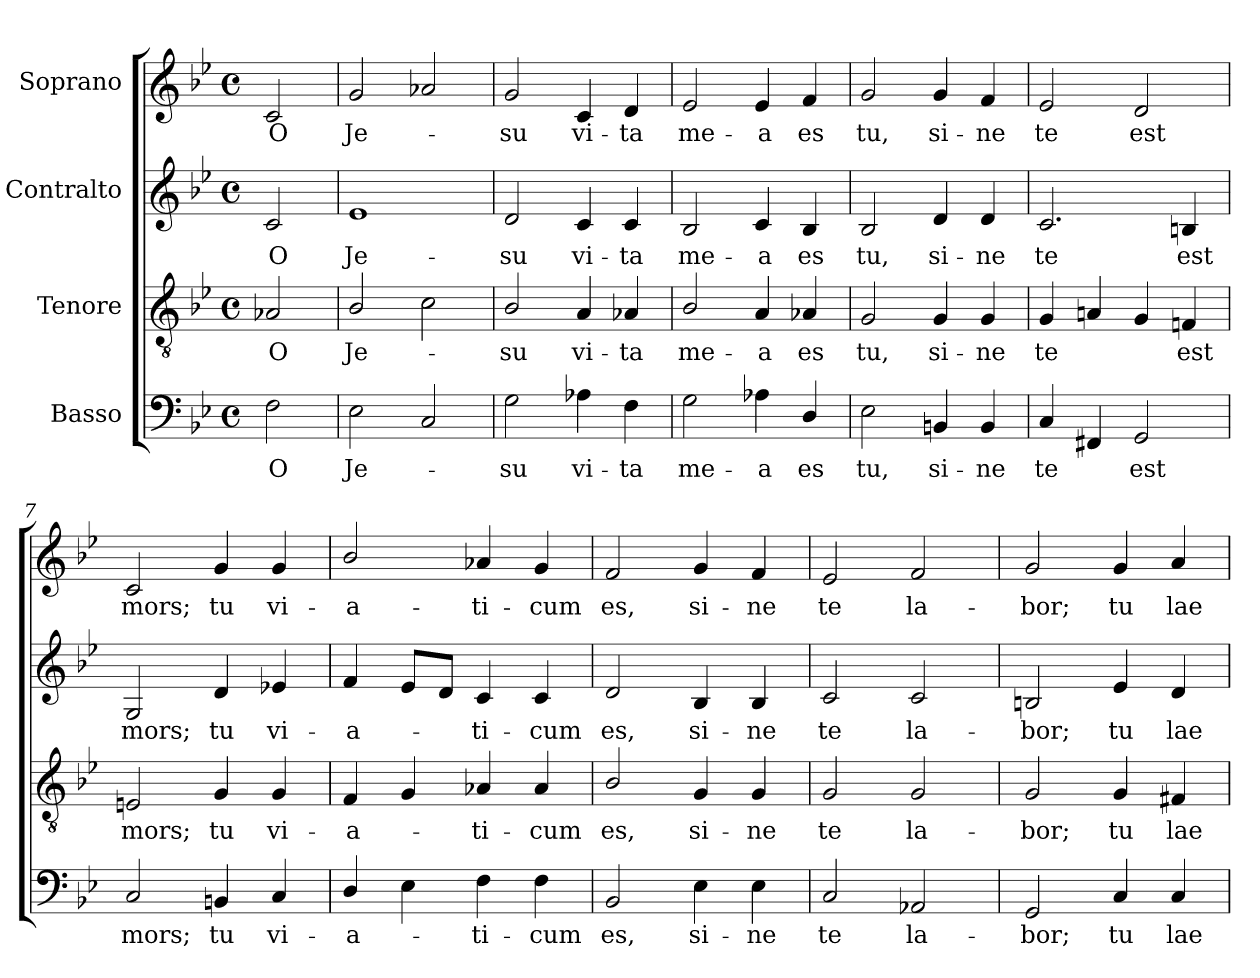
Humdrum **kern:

**kern	**text	**kern	**text	**kern	**text	**kern	**text
*part4	*part4	*part3	*part3	*part2	*part2	*part1	*part1
*staff4	*staff4	*staff3	*staff3	*staff2	*staff2	*staff1	*staff1
*I"Basso	*	*I"Tenore	*	*I"Contralto	*	*I"Soprano	*
*clefF4	*	*clefGv2	*	*clefG2	*	*clefG2	*
*k[b-e-]	*	*k[b-e-]	*	*k[b-e-]	*	*k[b-e-]	*
*B-:	*	*B-:	*	*B-:	*	*B-:	*
*M4/4	*	*M4/4	*	*M4/4	*	*M4/4	*
*met(c)	*	*met(c)	*	*met(c)	*	*met(c)	*
=1	=1	=1	=1	=1	=1	=1	=1
!	!LO:LY:b	!	!LO:LY:b	!	!LO:LY:b	!	!LO:LY:b
2F\	O	2A-X/	O	2c/	O	2c/	O
=2	=2	=2	=2	=2	=2	=2	=2
!	!LO:LY:b	!	!LO:LY:b	!	!LO:LY:b	!	!LO:LY:b
2E-\	Je-	2B-/	Je-	1e-	Je-	2g/	Je-
2C/	.	2c\	.	.	.	2a-X/	.
=3	=3	=3	=3	=3	=3	=3	=3
!	!LO:LY:b	!	!LO:LY:b	!	!LO:LY:b	!	!LO:LY:b
2G\	-su	2B-/	-su	2d/	-su	2g/	-su
!	!LO:LY:b	!	!LO:LY:b	!	!LO:LY:b	!	!LO:LY:b
4A-X\	vi-	4A/	vi-	4c/	vi-	4c/	vi-
!	!LO:LY:b	!	!LO:LY:b	!	!LO:LY:b	!	!LO:LY:b
4F\	-ta	4A-X/	-ta	4c/	-ta	4d/	-ta
=4	=4	=4	=4	=4	=4	=4	=4
!	!LO:LY:b	!	!LO:LY:b	!	!LO:LY:b	!	!LO:LY:b
2G\	me-	2B-/	me-	2B-/	me-	2e-/	me-
!	!LO:LY:b	!	!LO:LY:b	!	!LO:LY:b	!	!LO:LY:b
4A-X\	-a	4A/	-a	4c/	-a	4e-/	-a
!	!LO:LY:b	!	!LO:LY:b	!	!LO:LY:b	!	!LO:LY:b
4D/	es	4A-X/	es	4B-/	es	4f/	es
=5	=5	=5	=5	=5	=5	=5	=5
!	!LO:LY:b	!	!LO:LY:b	!	!LO:LY:b	!	!LO:LY:b
2E-\	tu,	2G/	tu,	2B-/	tu,	2g/	tu,
!	!LO:LY:b	!	!LO:LY:b	!	!LO:LY:b	!	!LO:LY:b
4BBn/	si-	4G/	si-	4d/	si-	4g/	si-
!	!LO:LY:b	!	!LO:LY:b	!	!LO:LY:b	!	!LO:LY:b
4BB/	-ne	4G/	-ne	4d/	-ne	4f/	-ne
=6	=6	=6	=6	=6	=6	=6	=6
!	!LO:LY:b	!	!LO:LY:b	!	!LO:LY:b	!	!LO:LY:b
4C/	te	4G/	te	2.c/	te	2e-/	te
4FF#X/	.	4An/	.	.	.	.	.
!	!LO:LY:b	!	!	!	!	!	!LO:LY:b
2GG/	est	4G/	.	.	.	2d/	est
!	!	!	!LO:LY:b	!	!LO:LY:b	!	!
.	.	4Fn/	est	4Bn/	est	.	.
=7	=7	=7	=7	=7	=7	=7	=7
!	!LO:LY:b	!	!LO:LY:b	!	!LO:LY:b	!	!LO:LY:b
2C/	mors;	2En/	mors;	2G/	mors;	2c/	mors;
!	!LO:LY:b	!	!LO:LY:b	!	!LO:LY:b	!	!LO:LY:b
4BBn/	tu	4G/	tu	4d/	tu	4g/	tu
!	!LO:LY:b	!	!LO:LY:b	!	!LO:LY:b	!	!LO:LY:b
4C/	vi-	4G/	vi-	4e-X/	vi-	4g/	vi-
!!LO:LB:g=z
=8	=8	=8	=8	=8	=8	=8	=8
!	!LO:LY:b	!	!LO:LY:b	!	!LO:LY:b	!	!LO:LY:b
4D/	-a-	4F/	-a-	4f/	-a-	2b-/	-a-
4E-\	.	4G/	.	8e-/L	.	.	.
.	.	.	.	8d/J	.	.	.
!	!LO:LY:b	!	!LO:LY:b	!	!LO:LY:b	!	!LO:LY:b
4F\	-ti-	4A-X/	-ti-	4c/	-ti-	4a-X/	-ti-
!	!LO:LY:b	!	!LO:LY:b	!	!LO:LY:b	!	!LO:LY:b
4F\	-cum	4A-/	-cum	4c/	-cum	4g/	-cum
=9	=9	=9	=9	=9	=9	=9	=9
!	!LO:LY:b	!	!LO:LY:b	!	!LO:LY:b	!	!LO:LY:b
2BB-/	es,	2B-/	es,	2d/	es,	2f/	es,
!	!LO:LY:b	!	!LO:LY:b	!	!LO:LY:b	!	!LO:LY:b
4E-\	si-	4G/	si-	4B-/	si-	4g/	si-
!	!LO:LY:b	!	!LO:LY:b	!	!LO:LY:b	!	!LO:LY:b
4E-\	-ne	4G/	-ne	4B-/	-ne	4f/	-ne
=10	=10	=10	=10	=10	=10	=10	=10
!	!LO:LY:b	!	!LO:LY:b	!	!LO:LY:b	!	!LO:LY:b
2C/	te	2G/	te	2c/	te	2e-/	te
!	!LO:LY:b	!	!LO:LY:b	!	!LO:LY:b	!	!LO:LY:b
2AA-X/	la-	2G/	la-	2c/	la-	2f/	la-
=11	=11	=11	=11	=11	=11	=11	=11
!	!LO:LY:b	!	!LO:LY:b	!	!LO:LY:b	!	!LO:LY:b
2GG/	-bor;	2G/	-bor;	2Bn/	-bor;	2g/	-bor;
!	!LO:LY:b	!	!LO:LY:b	!	!LO:LY:b	!	!LO:LY:b
4C/	tu	4G/	tu	4e-/	tu	4g/	tu
!	!LO:LY:b	!	!LO:LY:b	!	!LO:LY:b	!	!LO:LY:b
4C/	lae-	4F#X/	lae-	4d/	lae-	4a/	lae-
=	=	=	=	=	=	=	=
*-	*-	*-	*-	*-	*-	*-	*-
